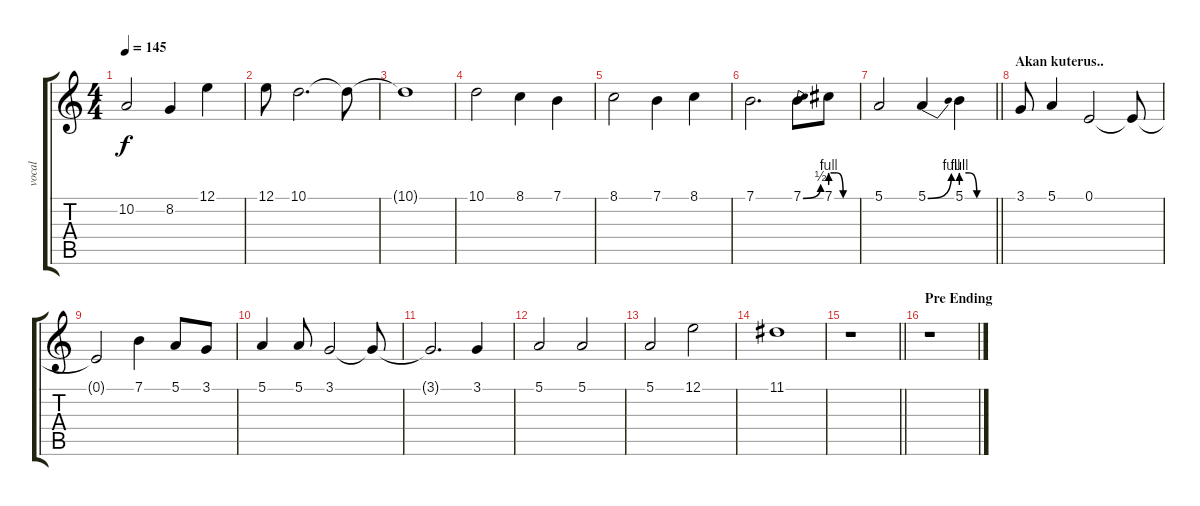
\track ("vocal" "vocal") {instrument shakuhachi}
\staff {score tabs}
\tuning (E4 B3 G3 D3 A2 E2) {hide}
\ts (4 4)
\tempo 145
\clef g2
\ks c
10.2.2{dy f} 8.2.4 12.1.4 |
12.1.8 10.1.2{d} 10.1{t}.8 |
10.1{t}.1 |
10.1.2 8.1.4 7.1.4 |
8.1.2 7.1.4 8.1.4 |
7.1.2{d} 7.1{be (bend 0 0 60 2)}.8 7.1{be (custom 0 4 15 4 30 0 60 0)}.8 |
\barLineRight lightlight
5.1.2 5.1{be (bend 0 0 60 4)}.4 5.1{be (custom 0 4 15 4 30 0 60 0)}.4 |
\section ("" "Akan kuterus..")
3.1.8 5.1.4 0.1.2 0.1{t}.8 |
0.1{t}.2 7.1.4 5.1.8 3.1.8 |
5.1.4 5.1.8 3.1.2 3.1{t}.8 |
3.1{t}.2{d} 3.1.4 |
5.1.2 5.1.2 |
5.1.2 12.1.2 |
11.1.1 |
\barLineRight lightlight
r.1 |
\section ("" "Pre Ending")
r.1
